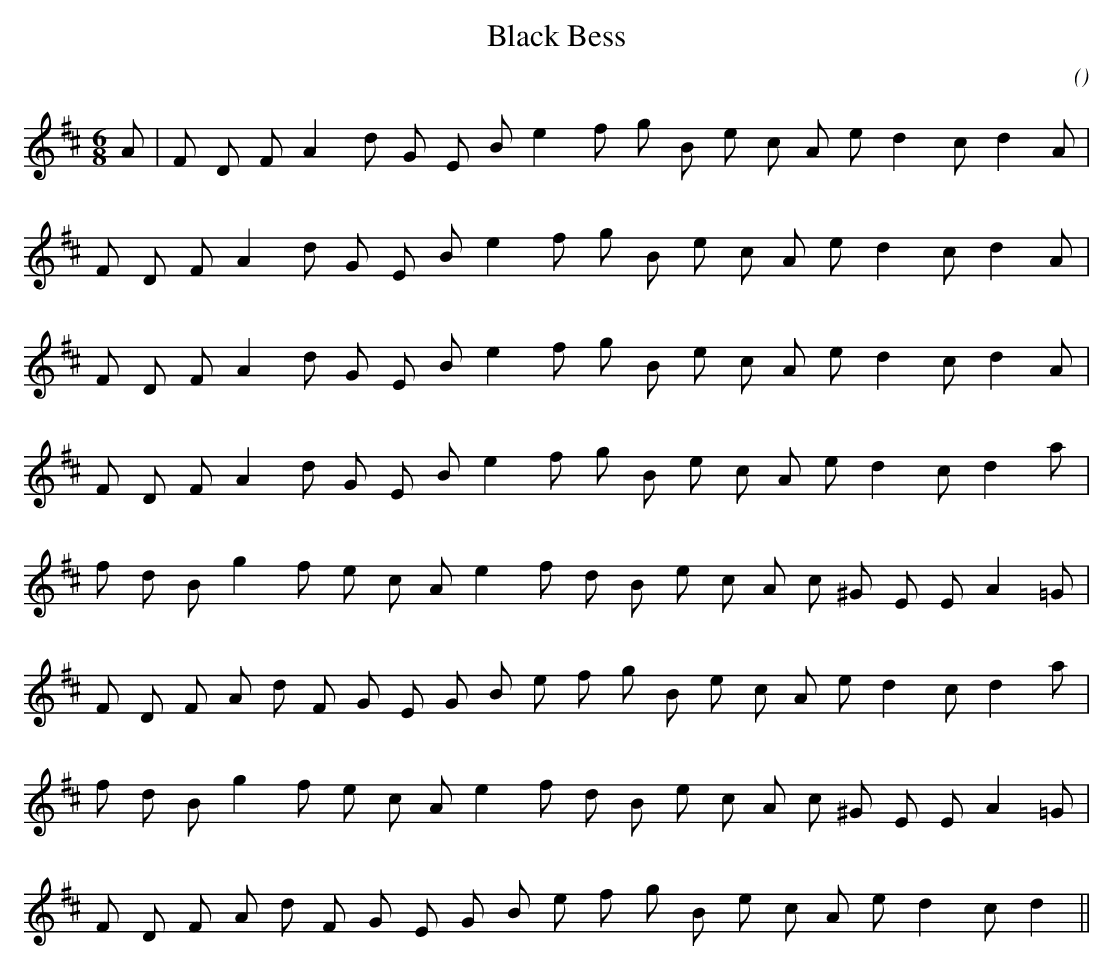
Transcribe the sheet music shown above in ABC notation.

X:1
T: Black Bess
C:
O:
M:6/8
K:D
K:D
M:6/8
L:1/16
A2 |F2 D2 F2 A4 d2 G2 E2 B2 e4 f2 g2 B2 e2 c2 A2 e2 d4 c2 d4 A2 |
F2 D2 F2 A4 d2 G2 E2 B2 e4 f2 g2 B2 e2 c2 A2 e2 d4 c2 d4 A2 |
F2 D2 F2 A4 d2 G2 E2 B2 e4 f2 g2 B2 e2 c2 A2 e2 d4 c2 d4 A2 |
F2 D2 F2 A4 d2 G2 E2 B2 e4 f2 g2 B2 e2 c2 A2 e2 d4 c2 d4 a2 |
f2 d2 B2 g4 f2 e2 c2 A2 e4 f2 d2 B2 e2 c2 A2 c2 ^G2 E2 E2 A4 =G2 |
F2 D2 F2 A2 d2 F2 G2 E2 G2 B2 e2 f2 g2 B2 e2 c2 A2 e2 d4 c2 d4 a2 |
f2 d2 B2 g4 f2 e2 c2 A2 e4 f2 d2 B2 e2 c2 A2 c2 ^G2 E2 E2 A4 =G2 |
F2 D2 F2 A2 d2 F2 G2 E2 G2 B2 e2 f2 g2 B2 e2 c2 A2 e2 d4 c2 d4 ||
